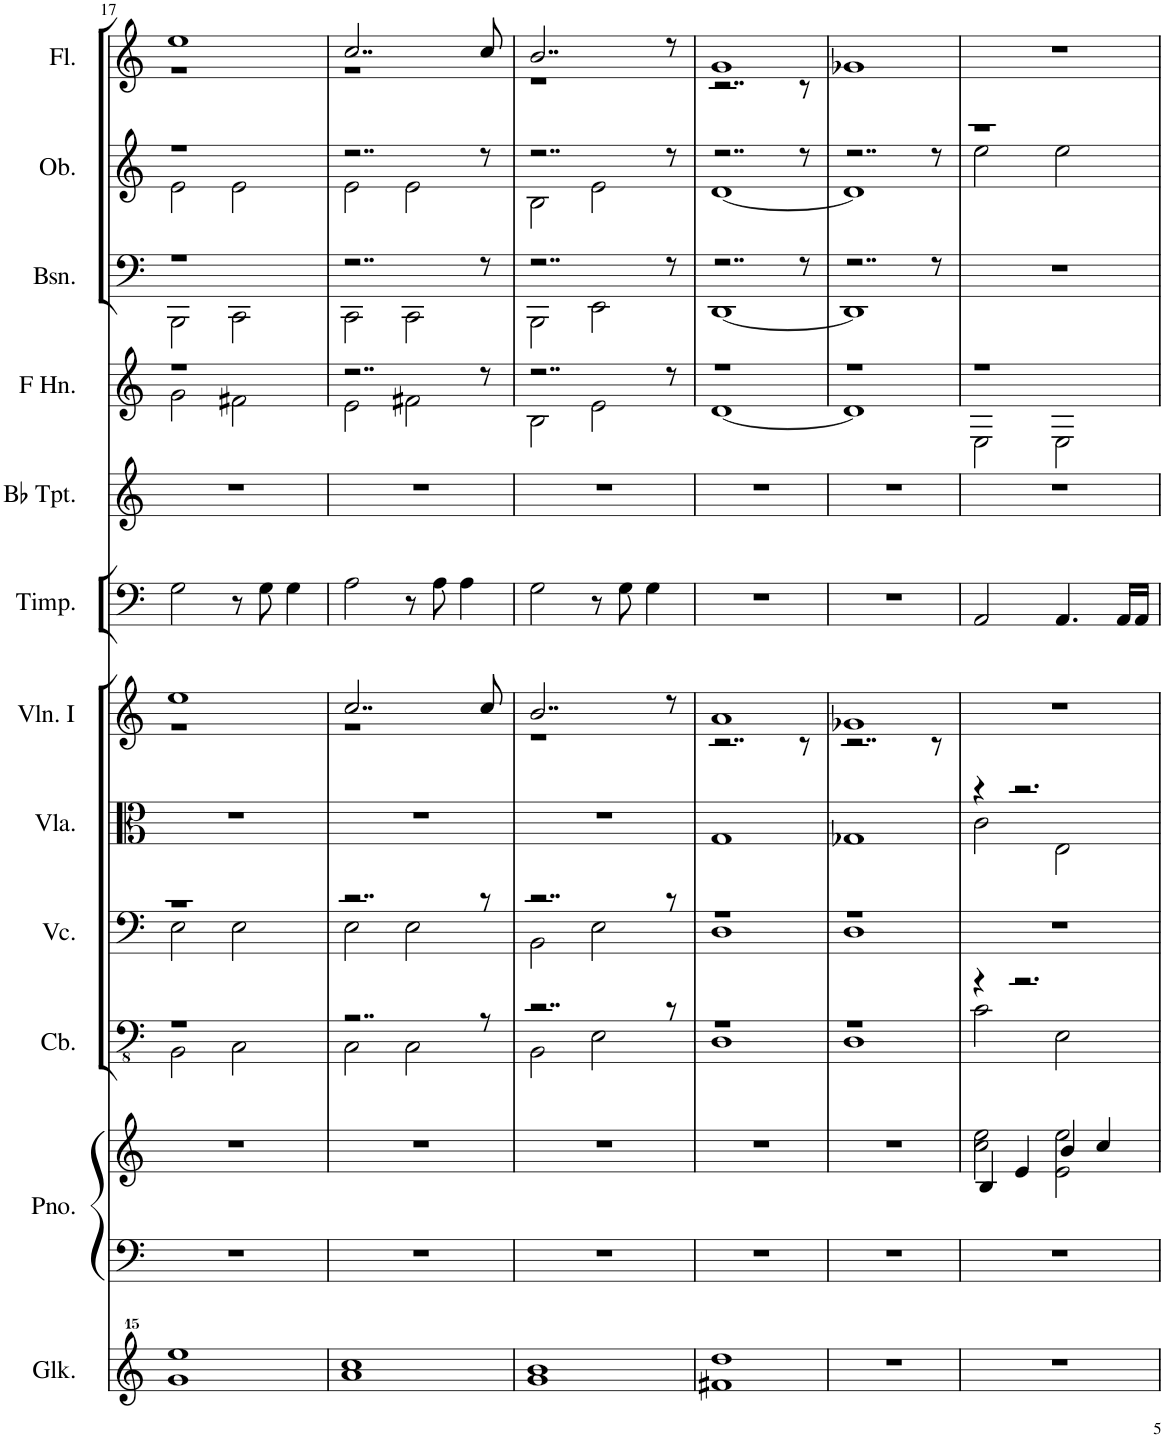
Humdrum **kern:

**kern	**kern	**kern	**kern	**kern	**kern	**kern	**kern	**kern	**kern	**kern	**kern	**kern
*part12	*part11	*part11	*part10	*part9	*part8	*part7	*part6	*part5	*part4	*part3	*part2	*part1
*staff13	*staff12	*staff11	*staff10	*staff9	*staff8	*staff7	*staff6	*staff5	*staff4	*staff3	*staff2	*staff1
*I"Glockenspiel	*I"Piano	*	*I"Contrabasses	*I"Violoncellos	*I"Violas	*I"Violins I	*I"Timpani	*I"Trumpets in Bb	*I"Horns in F	*I"Bassoons	*I"Oboes	*I"Flutes
*I'Glk.	*I'Pno.	*	*I'Cb.	*I'Vc.	*I'Vla.	*I'Vln. I	*I'Timp.	*	*	*I'Bsn.	*I'Ob.	*I'Fl.
!!LO:PB:g=z
*clefG^^2	*clefF4	*clefG2	*clefFv4	*clefF4	*clefC3	*clefG2	*clefF4	*clefG2	*clefG2	*clefF4	*clefG2	*clefG2
*	*	*	*ITrd7c12	*	*	*	*	*ITrd1c2	*ITrd4c7	*	*	*
*k[]	*k[]	*k[]	*k[]	*k[]	*k[]	*k[]	*k[]	*k[]	*k[]	*k[]	*k[]	*k[]
*M4/4	*M4/4	*M4/4	*M4/4	*M4/4	*M4/4	*M4/4	*M4/4	*M4/4	*M4/4	*M4/4	*M4/4	*M4/4
=17	=17	=17	=17	=17	=17	=17	=17	=17	=17	=17	=17	=17
*	*	*	*^	*^	*	*^	*	*	*^	*^	*^	*^
1ggg 1eeee	1r	1r	1r	2BBB\	1r	2E\	1r	1ee	1r	2G\	1r	1r	2g\	1r	2BBB\	1r	2e\	1ee	1r
.	.	.	.	2CC\	.	2E\	.	.	.	8r	.	.	2f#X\	.	2CC\	.	2e\	.	.
.	.	.	.	.	.	.	.	.	.	8G\	.	.	.	.	.	.	.	.	.
.	.	.	.	.	.	.	.	.	.	4G\	.	.	.	.	.	.	.	.	.
=18	=18	=18	=18	=18	=18	=18	=18	=18	=18	=18	=18	=18	=18	=18	=18	=18	=18	=18	=18
1aaa 1cccc	1r	1r	2..r	2CC\	2..r	2E\	1r	2..cc/	1r	2A\	1r	2..r	2e\	2..r	2CC\	2..r	2e\	2..cc/	1r
.	.	.	.	2CC\	.	2E\	.	.	.	8r	.	.	2f#X\	.	2CC\	.	2e\	.	.
.	.	.	.	.	.	.	.	.	.	8A\	.	.	.	.	.	.	.	.	.
.	.	.	.	.	.	.	.	.	.	4A\	.	.	.	.	.	.	.	.	.
.	.	.	8r	.	8r	.	.	8cc/	.	.	.	8r	.	8r	.	8r	.	8cc/	.
=19	=19	=19	=19	=19	=19	=19	=19	=19	=19	=19	=19	=19	=19	=19	=19	=19	=19	=19	=19
1ggg 1bbb	1r	1r	2..r	2BBB\	2..r	2BB\	1r	2..b/	1r	2G\	1r	2..r	2B\	2..r	2BBB\	2..r	2B\	2..b/	1r
.	.	.	.	2EE\	.	2E\	.	.	.	8r	.	.	2e\	.	2EE\	.	2e\	.	.
.	.	.	.	.	.	.	.	.	.	8G\	.	.	.	.	.	.	.	.	.
.	.	.	.	.	.	.	.	.	.	4G\	.	.	.	.	.	.	.	.	.
.	.	.	8r	.	8r	.	.	8r	.	.	.	8r	.	8r	.	8r	.	8r	.
=20	=20	=20	=20	=20	=20	=20	=20	=20	=20	=20	=20	=20	=20	=20	=20	=20	=20	=20	=20
1fff#X 1dddd	1r	1r	1r	1DD	1r	1D	1G	1a	2..r	1r	1r	1r	[1d	2..r	[1DD	2..r	[1d	1g	2..r
.	.	.	.	.	.	.	.	.	8r	.	.	.	.	8r	.	8r	.	.	8r
*	*	*	*	*	*	*	*	*	*	*	*	*	*	*	*	*	*	*v	*v
=21	=21	=21	=21	=21	=21	=21	=21	=21	=21	=21	=21	=21	=21	=21	=21	=21	=21	=21
1r	1r	1r	1r	1DD	1r	1D	1G-X	1g-X	2..r	1r	1r	1r	1d]	2..r	1DD]	2..r	1d]	1g-X
.	.	.	.	.	.	.	.	.	8r	.	.	.	.	8r	.	8r	.	.
*	*	*	*	*	*v	*v	*	*v	*v	*	*	*	*	*v	*v	*	*	*
=22	=22	=22	=22	=22	=22	=22	=22	=22	=22	=22	=22	=22	=22	=22	=22
*	*	*^	*	*	*	*^	*	*	*	*	*	*	*	*	*
1r	1r	4B/	2cc\ 2ee\	4r	2C\	1r	4r	2c\	1r	2AA/	1r	1r	2E\	1r	1r	2ee\	1r
.	.	4e/	.	2.r	.	.	2.r	.	.	.	.	.	.	.	.	.	.
.	.	4b/	2e\ 2ee\	.	2EE\	.	.	2E\	.	4.AA/	.	.	2E\	.	.	2ee\	.
.	.	4cc/	.	.	.	.	.	.	.	.	.	.	.	.	.	.	.
.	.	.	.	.	.	.	.	.	.	16AA/LL	.	.	.	.	.	.	.
.	.	.	.	.	.	.	.	.	.	16AA/JJ	.	.	.	.	.	.	.
*	*	*v	*v	*	*	*	*v	*v	*	*	*	*v	*v	*	*v	*v	*
*	*	*	*v	*v	*	*	*	*	*	*	*	*	*
=	=	=	=	=	=	=	=	=	=	=	=	=
*-	*-	*-	*-	*-	*-	*-	*-	*-	*-	*-	*-	*-
